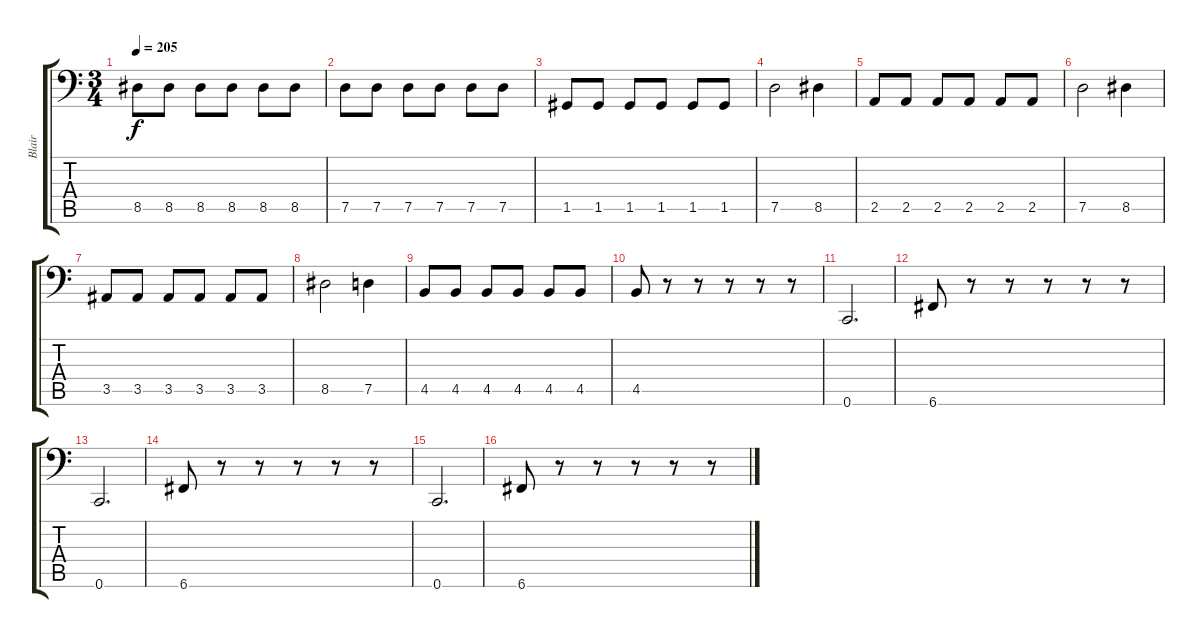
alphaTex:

\track ("Blair" "Blair") {instrument electricbasspick}
\staff {score tabs}
\tuning (D3 A2 F2 C2 G1 C1) {hide}
\ts (3 4)
\tempo 205
\clef f4
\ks c
8.5.8{dy f} 8.5.8 8.5.8 8.5.8 8.5.8 8.5.8 |
7.5.8 7.5.8 7.5.8 7.5.8 7.5.8 7.5.8 |
1.5.8 1.5.8 1.5.8 1.5.8 1.5.8 1.5.8 |
7.5.2 8.5.4 |
2.5.8 2.5.8 2.5.8 2.5.8 2.5.8 2.5.8 |
7.5.2 8.5.4 |
3.5.8 3.5.8 3.5.8 3.5.8 3.5.8 3.5.8 |
8.5.2 7.5.4 |
4.5.8 4.5.8 4.5.8 4.5.8 4.5.8 4.5.8 |
4.5.8 r.8 r.8 r.8 r.8 r.8 |
0.6.2{d} |
6.6.8 r.8 r.8 r.8 r.8 r.8 |
0.6.2{d} |
6.6.8 r.8 r.8 r.8 r.8 r.8 |
0.6.2{d} |
6.6.8 r.8 r.8 r.8 r.8 r.8
